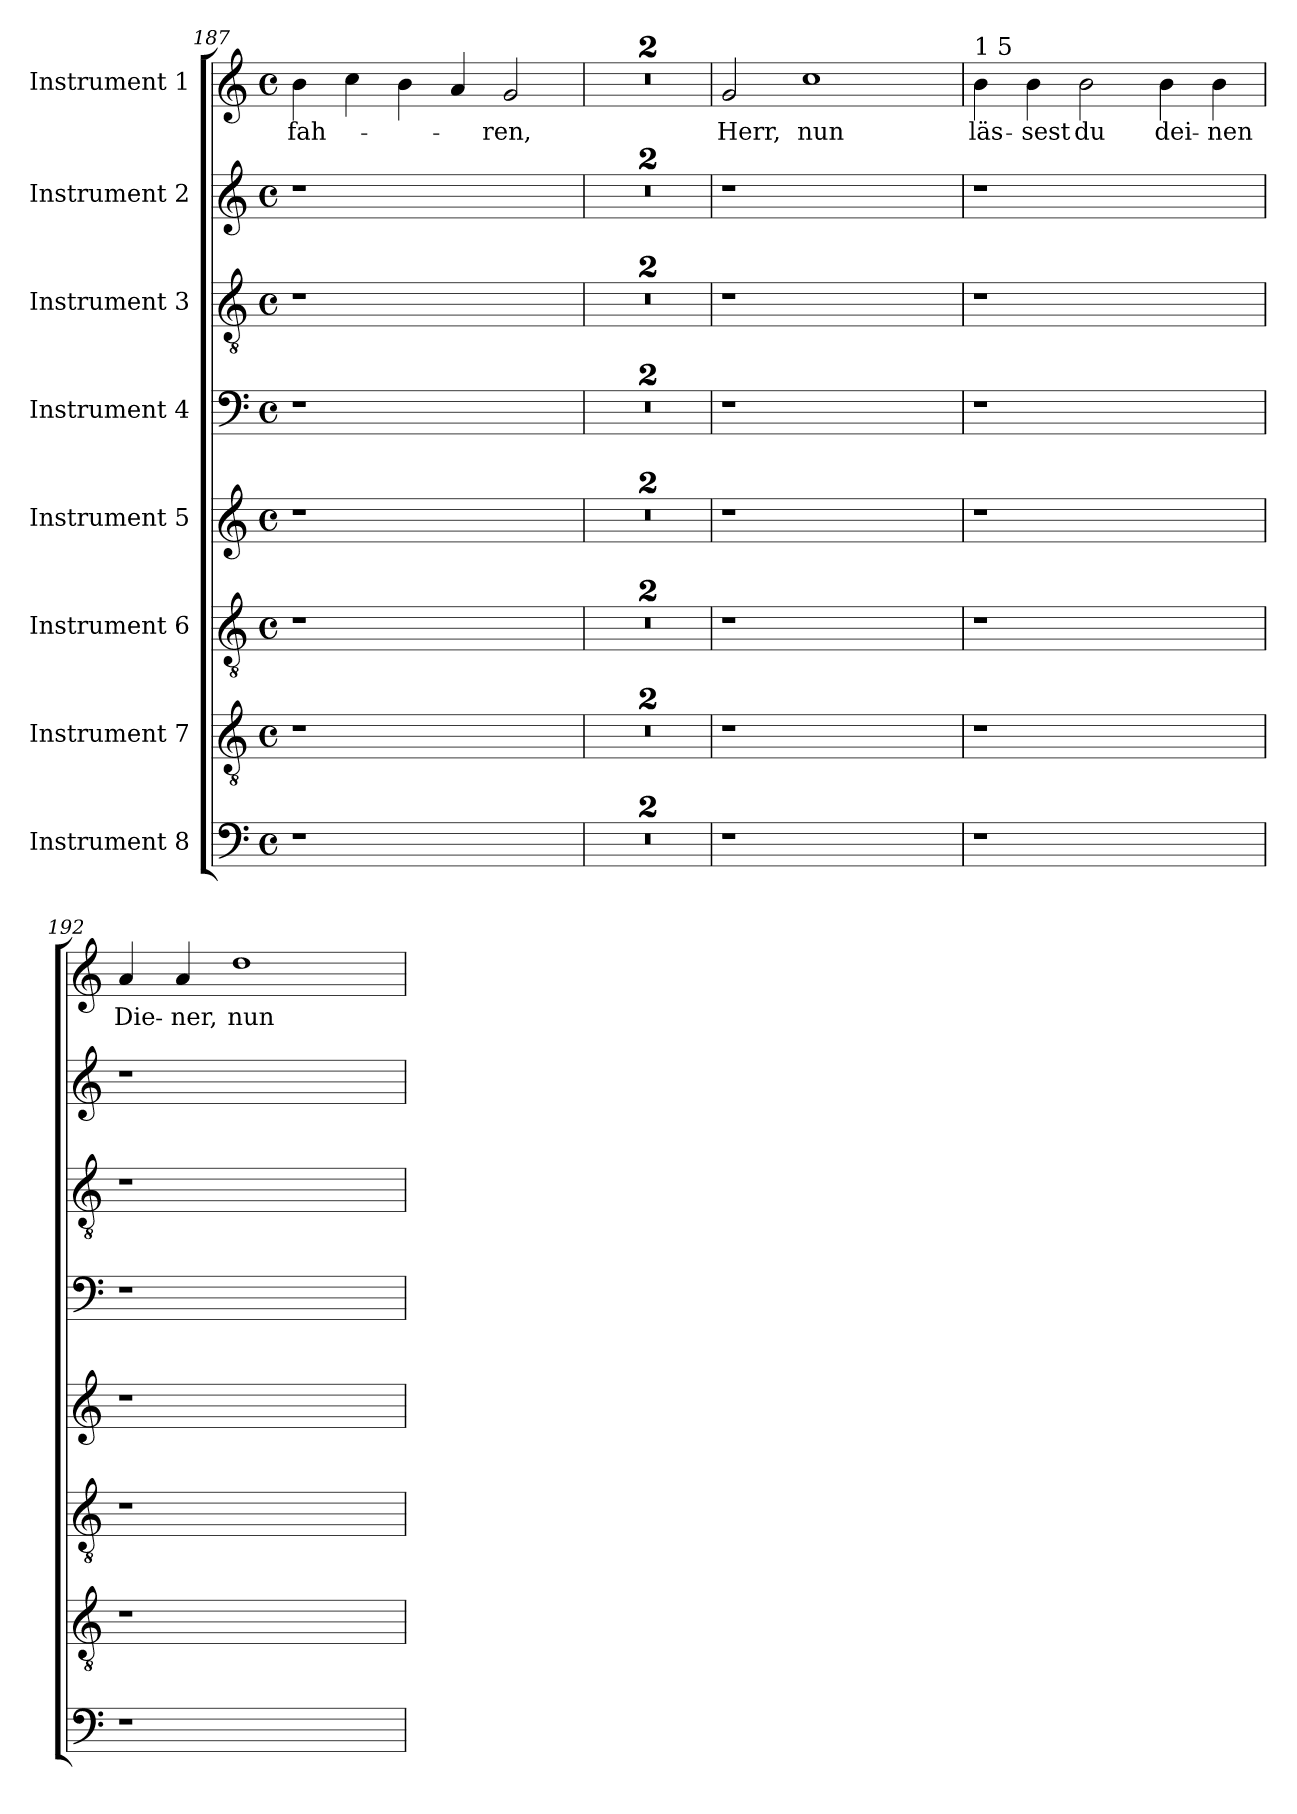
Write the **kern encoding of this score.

**kern	**kern	**kern	**kern	**kern	**kern	**kern	**kern	**text
*part8	*part7	*part6	*part5	*part4	*part3	*part2	*part1	*part1
*staff8	*staff7	*staff6	*staff5	*staff4	*staff3	*staff2	*staff1	*staff1
*I"Instrument 8	*I"Instrument 7	*I"Instrument 6	*I"Instrument 5	*I"Instrument 4	*I"Instrument 3	*I"Instrument 2	*I"Instrument 1	*
*clefF4	*clefGv2	*clefGv2	*clefG2	*clefF4	*clefGv2	*clefG2	*clefG2	*
*M4/4	*M4/4	*M4/4	*M4/4	*M4/4	*M4/4	*M4/4	*M4/4	*
*met(c)	*met(c)	*met(c)	*met(c)	*met(c)	*met(c)	*met(c)	*met(c)	*
=187	=187	=187	=187	=187	=187	=187	=187	=187
!	!	!	!	!	!	!	!	!LO:LY:b:cj
1r	1r	1r	1r	1r	1r	1r	4b\	fah-
.	.	.	.	.	.	.	4cc\	.
.	.	.	.	.	.	.	4b\	.
.	.	.	.	.	.	.	4a/	.
!	!	!	!	!	!	!	!	!LO:LY:b:cj
2ryy	2ryy	2ryy	2ryy	2ryy	2ryy	2ryy	2g/	-ren,
=188	=188	=188	=188	=188	=188	=188	=188	=188
1r	1r	1r	1r	1r	1r	1r	1r	.
=189	=189	=189	=189	=189	=189	=189	=189	=189
1r	1r	1r	1r	1r	1r	1r	1r	.
=190	=190	=190	=190	=190	=190	=190	=190	=190
!	!	!	!	!	!	!	!	!LO:LY:b:cj
1r	1r	1r	1r	1r	1r	1r	2g/	Herr,
!	!	!	!	!	!	!	!	!LO:LY:b:cj
.	.	.	.	.	.	.	1cc	nun
2ryy	2ryy	2ryy	2ryy	2ryy	2ryy	2ryy	.	.
!!LO:LB:g=z
=191	=191	=191	=191	=191	=191	=191	=191	=191
!	!	!	!	!	!	!	!LO:TX:a:t=1 5	!
!	!	!	!	!	!	!	!	!LO:LY:b:cj
1r	1r	1r	1r	1r	1r	1r	4b\	läs-
!	!	!	!	!	!	!	!	!LO:LY:b:cj
.	.	.	.	.	.	.	4b\	-sest
!	!	!	!	!	!	!	!	!LO:LY:b:cj
.	.	.	.	.	.	.	2b\	du
!	!	!	!	!	!	!	!	!LO:LY:b:cj
2ryy	2ryy	2ryy	2ryy	2ryy	2ryy	2ryy	4b\	dei-
!	!	!	!	!	!	!	!	!LO:LY:b:cj
.	.	.	.	.	.	.	4b\	-nen
=192	=192	=192	=192	=192	=192	=192	=192	=192
!	!	!	!	!	!	!	!	!LO:LY:b:cj
1r	1r	1r	1r	1r	1r	1r	4a/	Die-
!	!	!	!	!	!	!	!	!LO:LY:b:cj
.	.	.	.	.	.	.	4a/	-ner,
!	!	!	!	!	!	!	!	!LO:LY:b:cj
.	.	.	.	.	.	.	1dd	nun
2ryy	2ryy	2ryy	2ryy	2ryy	2ryy	2ryy	.	.
=	=	=	=	=	=	=	=	=
*-	*-	*-	*-	*-	*-	*-	*-	*-
